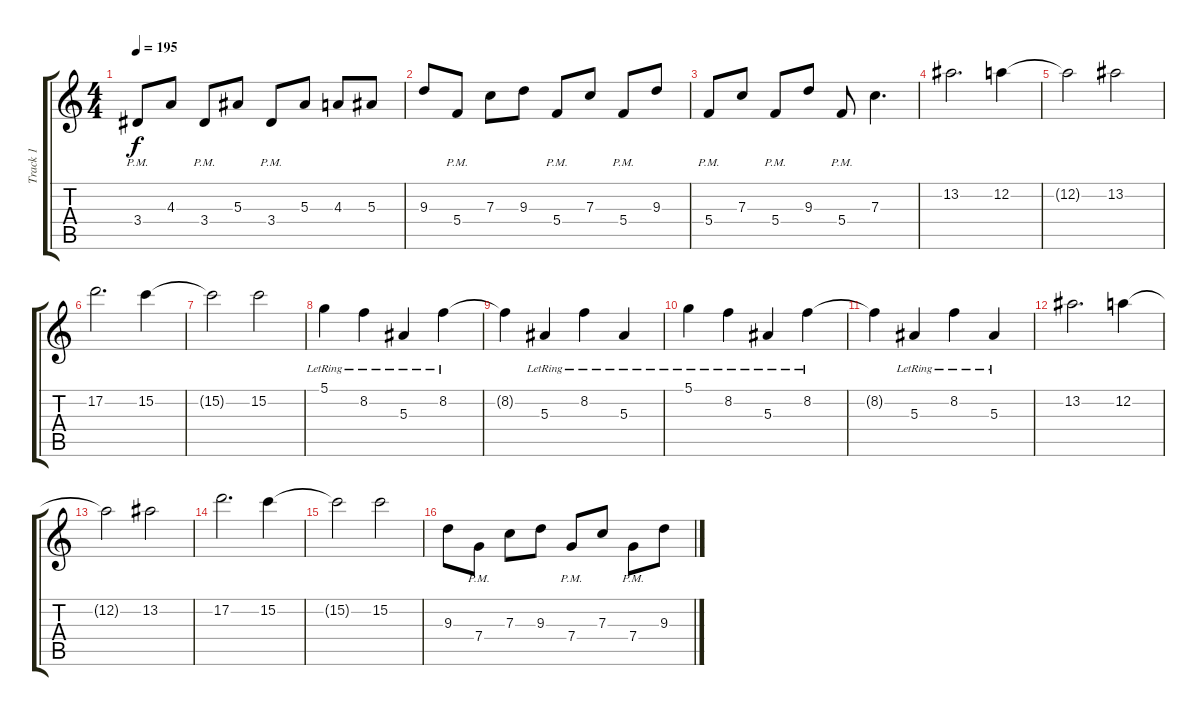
\track ("Track 1" "Track 1") {instrument distortionguitar}
\staff {score tabs}
\tuning (D4 A3 F3 C3 G2 D2) {hide}
\ts (4 4)
\tempo 195
\clef g2
\ks c
3.4{pm}.8{dy f} 4.3.8 3.4{pm}.8 5.3.8 3.4{pm}.8 5.3.8 4.3.8 5.3.8 |
9.3.8 5.4{pm}.8 7.3.8 9.3.8 5.4{pm}.8 7.3.8 5.4{pm}.8 9.3.8 |
5.4{pm}.8 7.3.8 5.4{pm}.8 9.3.8 5.4{pm}.8 7.3.4{d} |
13.2.2{d} 12.2.4 |
12.2{t}.2 13.2.2 |
17.2.2{d} 15.2.4 |
15.2{t}.2 15.2.2 |
5.1{lr}.4 8.2{lr}.4 5.3{lr}.4 8.2{lr}.4 |
8.2{t}.4 5.3{lr}.4 8.2{lr}.4 5.3{lr}.4 |
5.1{lr}.4 8.2{lr}.4 5.3{lr}.4 8.2{lr}.4 |
8.2{t}.4 5.3{lr}.4 8.2{lr}.4 5.3{lr}.4 |
13.2.2{d} 12.2.4 |
12.2{t}.2 13.2.2 |
17.2.2{d} 15.2.4 |
15.2{t}.2 15.2.2 |
9.3.8 7.4{pm}.8 7.3.8 9.3.8 7.4{pm}.8 7.3.8 7.4{pm}.8 9.3.8
